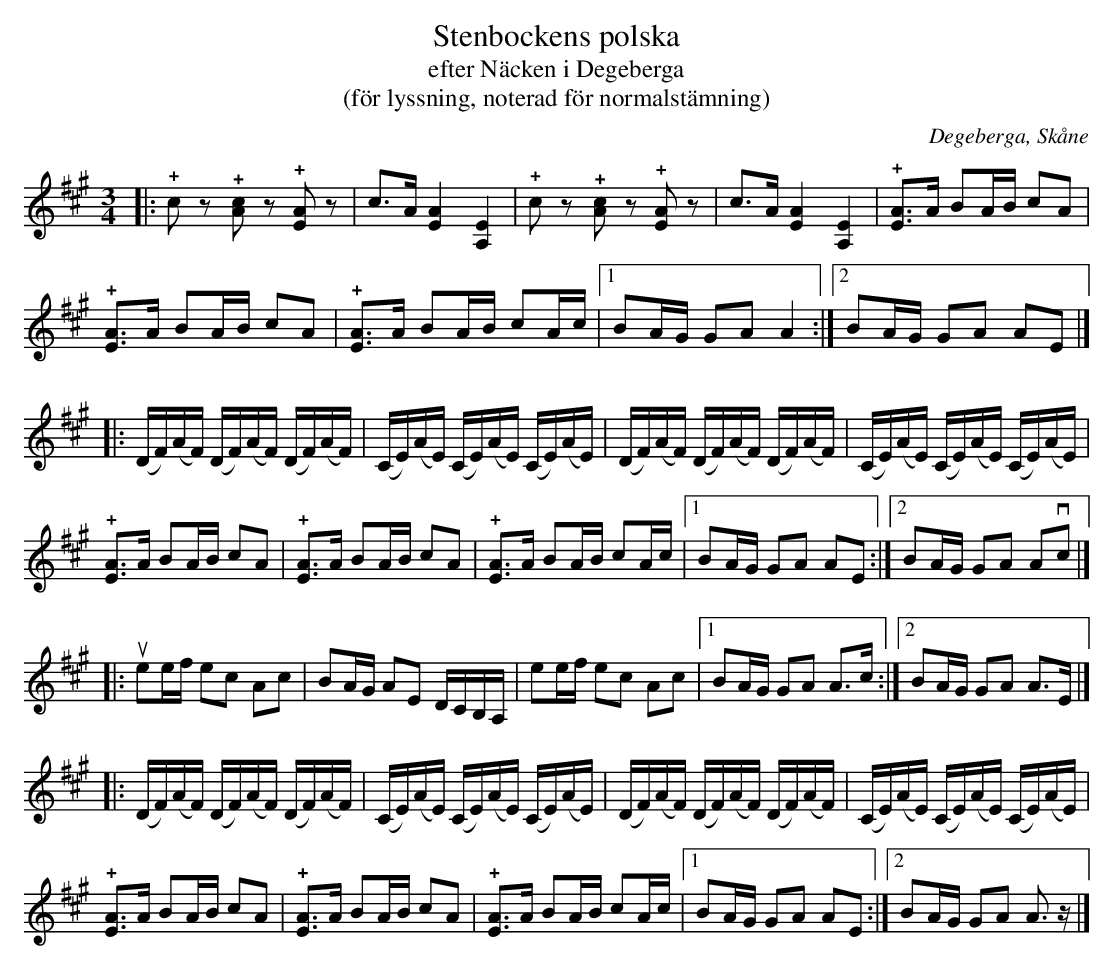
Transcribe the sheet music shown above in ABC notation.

X:1
T:Stenbockens polska
T:efter Näcken i Degeberga
T:(för lyssning, noterad för normalstämning)
O:Degeberga, Skåne
M:3/4
L:1/4
Q:110
K:A
[L:1/8]|: !+!cz !+![Ac]z !+![EA]z | c>A [EA]2 [A,E]2 | !+!cz !+![Ac]z !+![EA]z | c>A [EA]2 [A,E]2 | !+![EA]>A BA/B/ cA |
 !+![EA]>A BA/B/ cA | !+![EA]>A BA/B/ cA/c/ |1 BA/G/ GA A2 :|2 BA/G/ GA AE |]
[L:1/16]|: (DF)(AF) (DF)(AF) (DF)(AF) | (CE)(AE) (CE)(AE) (CE)(AE) | (DF)(AF) (DF)(AF) (DF)(AF) | (CE)(AE) (CE)(AE) (CE)(AE) |
[L:1/8] !+![EA]>A BA/B/ cA | !+![EA]>A BA/B/ cA | !+![EA]>A BA/B/ cA/c/ |1 BA/G/ GA AE :|2 BA/G/ GA Avc |]
[L:1/8] |: uee/f/ ec Ac | BA/G/ AE D/C/B,/A,/ | ee/f/ ec Ac |1 BA/G/ GA A>c :|2 BA/G/ GA A>E |]
[L:1/16]|: (DF)(AF) (DF)(AF) (DF)(AF) | (CE)(AE) (CE)(AE) (CE)(AE) | (DF)(AF) (DF)(AF) (DF)(AF) | (CE)(AE) (CE)(AE) (CE)(AE) |
[L:1/8] !+![EA]>A BA/B/ cA | !+![EA]>A BA/B/ cA | !+![EA]>A BA/B/ cA/c/ |1 BA/G/ GA AE :|2 BA/G/ GA A>z |]
